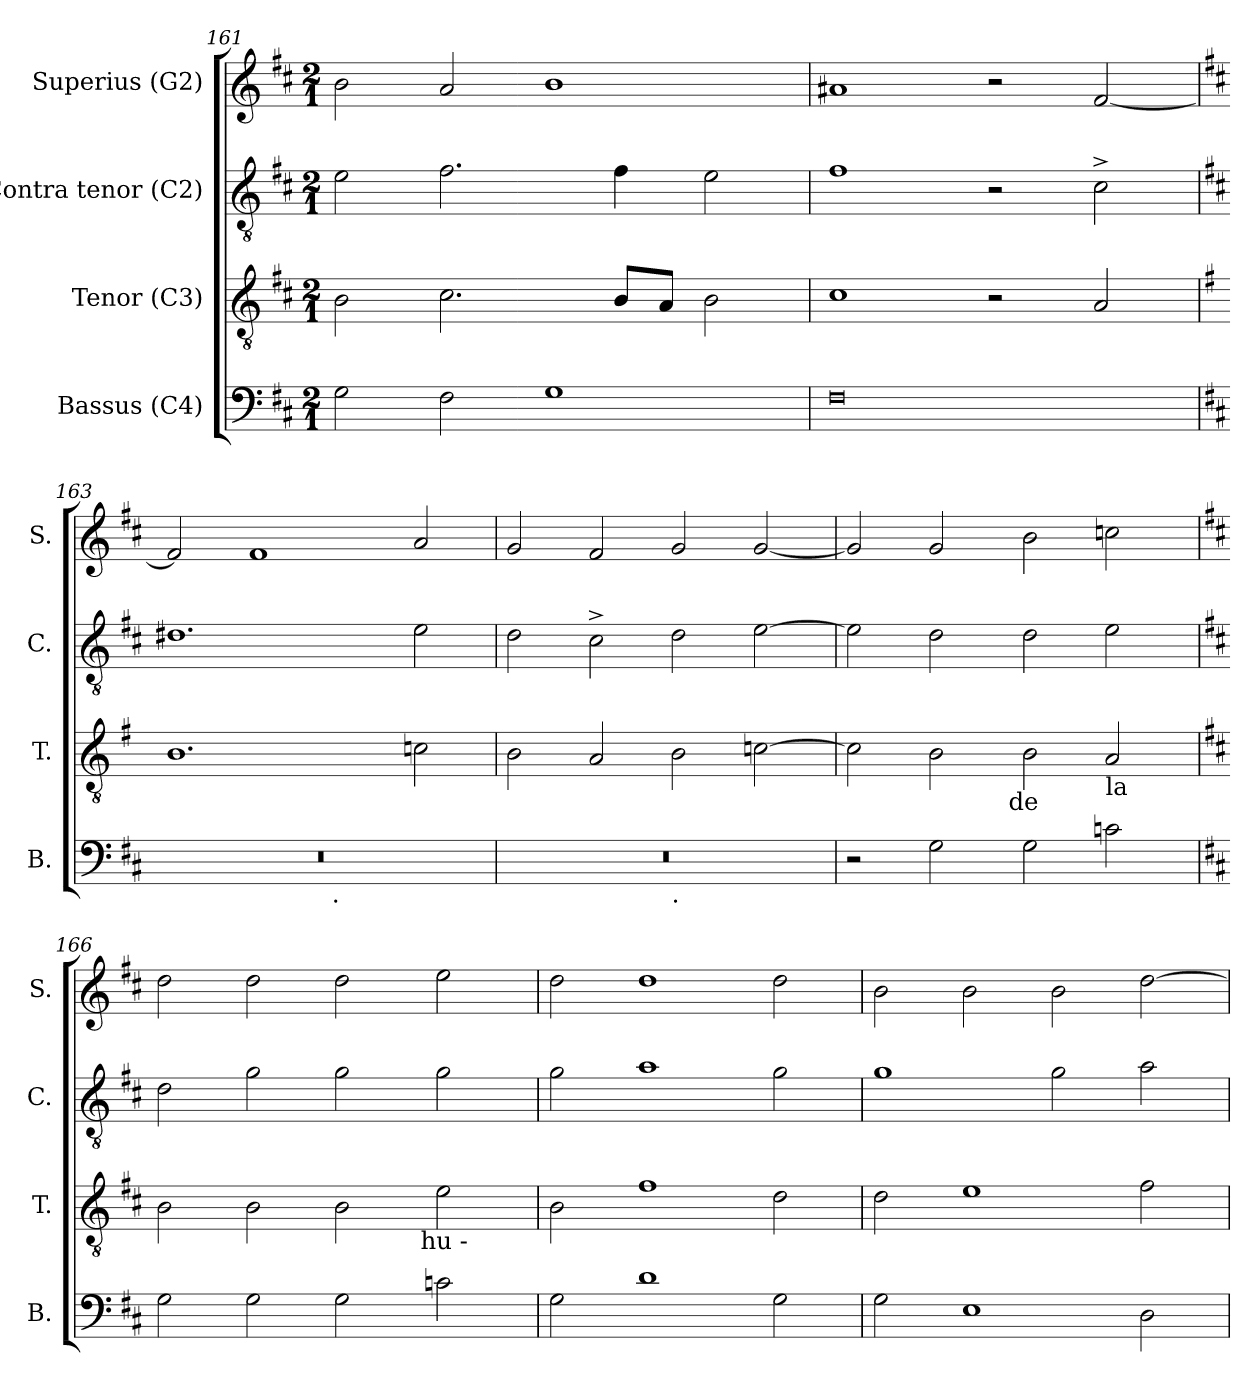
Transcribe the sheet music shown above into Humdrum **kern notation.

**kern	**kern	**kern	**kern
*part4	*part3	*part2	*part1
*staff4	*staff3	*staff2	*staff1
*I"Bassus (C4)	*I"Tenor (C3)	*I"Contra tenor (C2)	*I"Superius (G2)
*I'B.	*I'T.	*I'C.	*I'S.
!!LO:LB:g=z
*clefF4	*clefGv2	*clefGv2	*clefG2
*k[f#c#]	*k[f#c#]	*k[f#c#]	*k[f#c#]
*D:	*D:	*D:	*D:
*M2/1	*M2/1	*M2/1	*M2/1
=161	=161	=161	=161
2G\	2B\	2e\	2b\
2F#\	2.c#\	2.f#\	2a/
1G	.	.	1b
.	8B/L	4f#\	.
.	8A/J	.	.
.	2B\	2e\	.
=162	=162	=162	=162
0F#	1c#	1f#	1a#X
.	2r	2r	2r
.	2A/	2c#^>\	[<2f#/
=163	=163	=163	=163
*	*k[f#]	*	*
*	*G:	*	*
*^	*	*	*
0r	1ryy	1.B	1.d#X	2f#/]
.	.	.	.	1f#
!	!LO:TX:b:t=.	!	!	!
.	1ryy	.	.	.
.	.	2cn\	2e\	2a/
=164	=164	=164	=164	=164
0r	1ryy	2B\	2d\	2g/
.	.	2A/	2c#^>\	2f#/
!	!LO:TX:b:t=.	!	!	!
.	1ryy	2B\	2d\	2g/
.	.	[>2cn\	[>2e\	[<2g/
*v	*v	*	*	*
=165	=165	=165	=165
*	*^	*	*
2r	2c\]	2ryy	2e\]	2g/]
2G\	2B\	4...ryy	2d\	2g/
!	!	!LO:TX:b:t=de	!	!
.	.	1ryy	.	.
2G\	2B\	.	2d\	2b\
!	!LO:TX:b:t=la	!	!	!
2c\	2A/	.	2e\	2ccn\
.	.	32ryy	.	.
!!LO:LB:g=z
=166	=166	=166	=166	=166
*	*k[f#c#]	*	*	*
*	*D:	*	*	*
2G\	2B\	1ryy	2d\	2dd\
2G\	2B\	.	2g\	2dd\
2G\	2B\	4...ryy	2g\	2dd\
!	!	!LO:TX:b:t=hu -	!	!
.	.	2ryy	.	.
2c\	2e\	.	2g\	2ee\
.	.	32ryy	.	.
!	!LO:TX:b:t=main	!	!	!
*	*v	*v	*	*
=167	=167	=167	=167
2G\	2B\	2g\	2dd\
1d	1f#	1a	1dd
2G\	2d\	2g\	2dd\
=168	=168	=168	=168
2G\	2d\	1g	2b\
1E	1e	.	2b\
.	.	2g\	2b\
2D\	2f#\	2a\	[>2dd\
=	=	=	=
*-	*-	*-	*-
